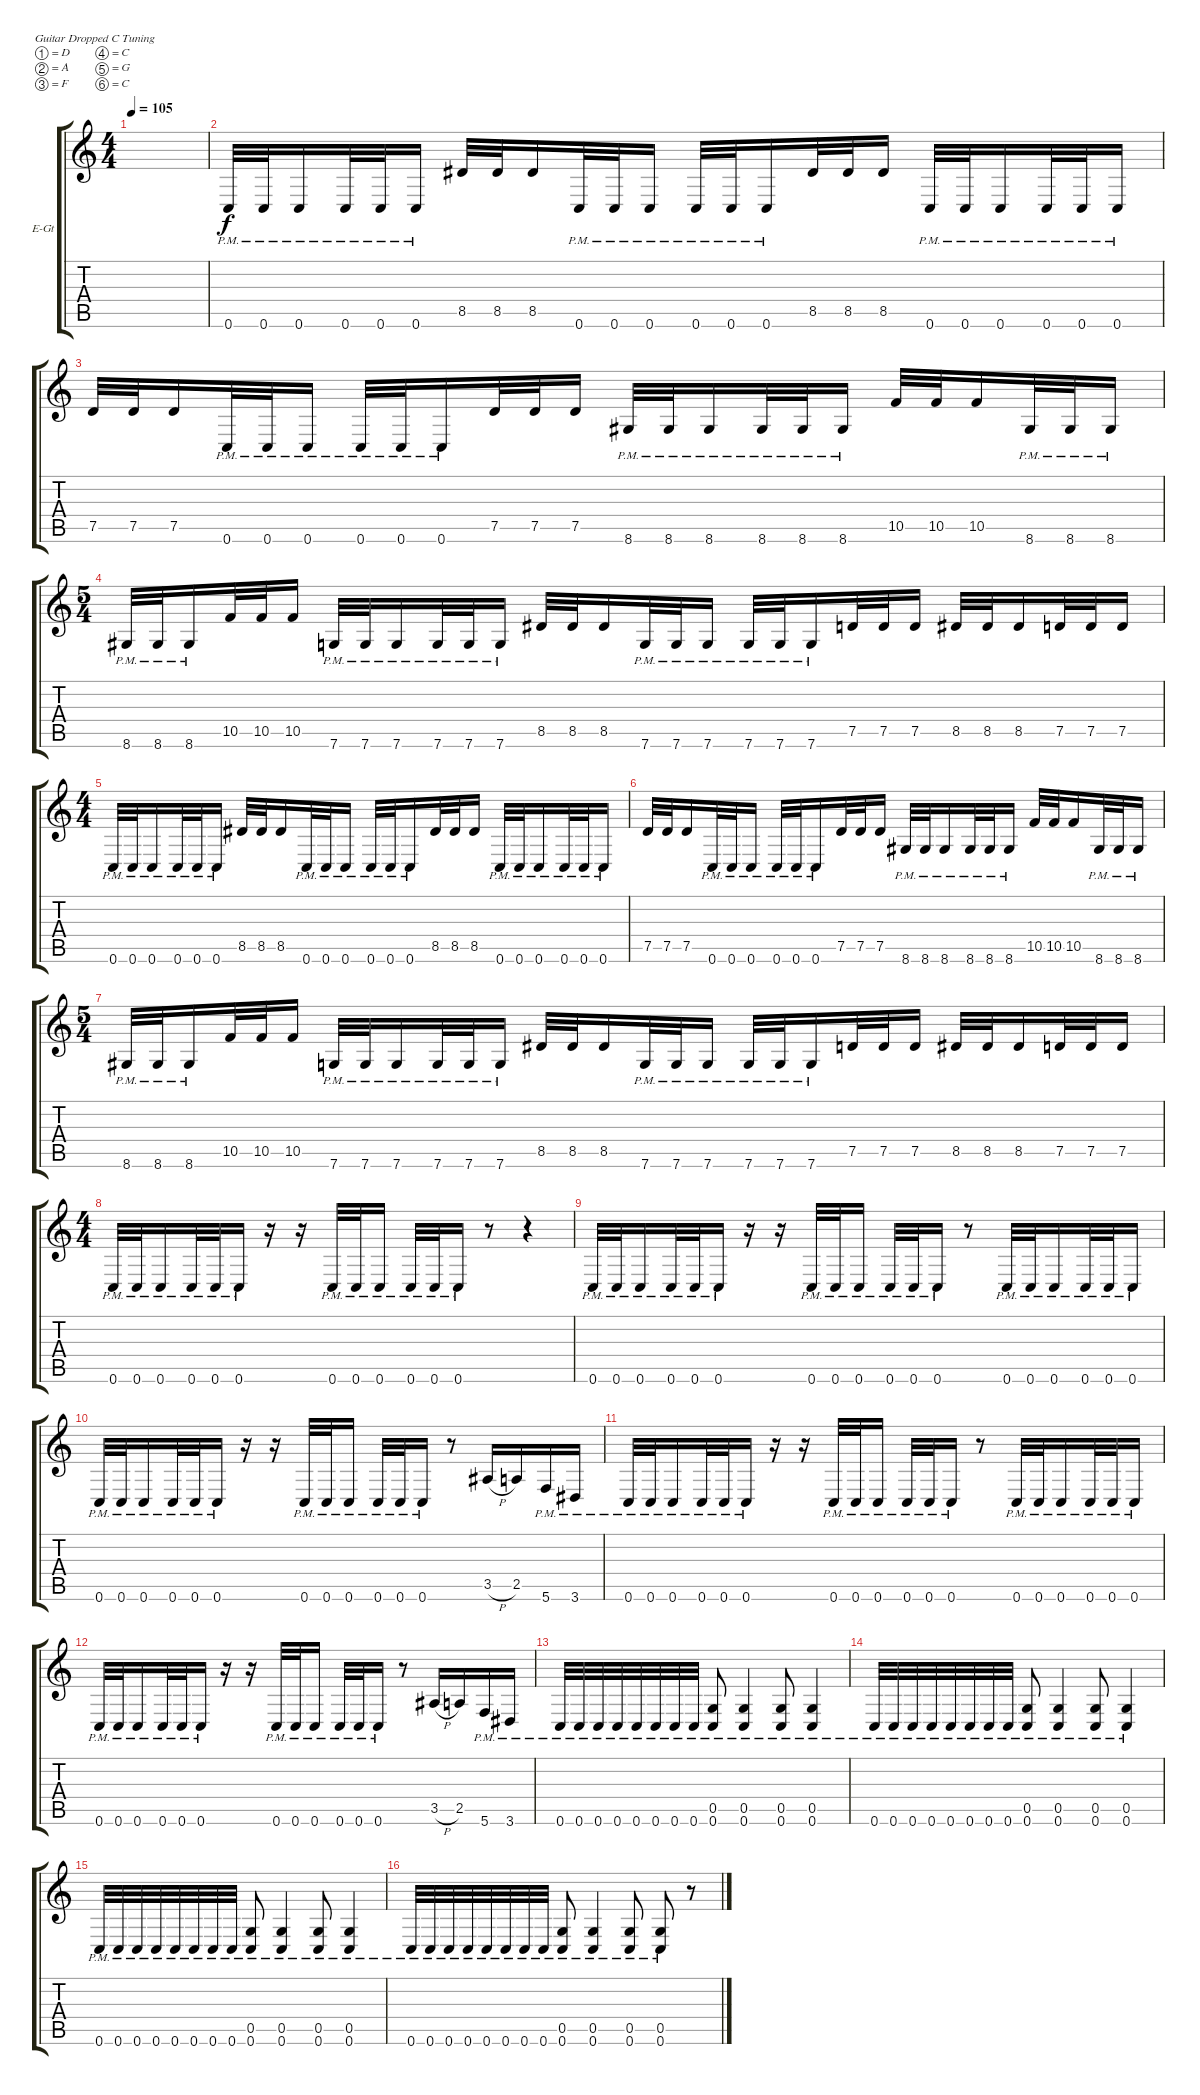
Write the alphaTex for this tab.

\defaultSystemsLayout 4
\bracketExtendMode groupsimilarinstruments
\firstSystemTrackNameOrientation horizontal
\otherSystemsTrackNameOrientation horizontal
\track ("Electric Guitar" "E-Gt") {instrument overdrivenguitar}
\staff {score tabs}
\tuning (D4 A3 F3 C3 G2 C2)
\ts (4 4)
\tempo 105
\clef g2
\scale
0.485477
\ks c
|
\scale
0.257261 0.6{pm}.32 0.6{pm}.32 0.6{pm}.16 0.6{pm}.32 0.6{pm}.32 0.6{pm}.16 8.5.32 8.5.32 8.5.16 0.6{pm}.32 0.6{pm}.32 0.6{pm}.16 0.6{pm}.32 0.6{pm}.32 0.6{pm}.16 8.5.32 8.5.32 8.5.16 0.6{pm}.32 0.6{pm}.32 0.6{pm}.16 0.6{pm}.32 0.6{pm}.32 0.6{pm}.16 |
\scale
0.257261 7.5.32 7.5.32 7.5.16 0.6{pm}.32 0.6{pm}.32 0.6{pm}.16 0.6{pm}.32 0.6{pm}.32 0.6{pm}.16 7.5.32 7.5.32 7.5.16 8.6{pm}.32 8.6{pm}.32 8.6{pm}.16 8.6{pm}.32 8.6{pm}.32 8.6{pm}.16 10.5.32 10.5.32 10.5.16 8.6{pm}.32 8.6{pm}.32 8.6{pm}.16 |
\ts (5 4)
\scale
0.39527 8.6{pm}.32 8.6{pm}.32 8.6{pm}.16 10.5.32 10.5.32 10.5.16 7.6{pm}.32 7.6{pm}.32 7.6{pm}.16 7.6{pm}.32 7.6{pm}.32 7.6{pm}.16 8.5.32 8.5.32 8.5.16 7.6{pm}.32 7.6{pm}.32 7.6{pm}.16 7.6{pm}.32 7.6{pm}.32 7.6{pm}.16 7.5.32 7.5.32 7.5.16 8.5.32 8.5.32 8.5.16 7.5.32 7.5.32 7.5.16 |
\ts (4 4)
\scale
0.39527 0.6{pm}.32 0.6{pm}.32 0.6{pm}.16 0.6{pm}.32 0.6{pm}.32 0.6{pm}.16 8.5.32 8.5.32 8.5.16 0.6{pm}.32 0.6{pm}.32 0.6{pm}.16 0.6{pm}.32 0.6{pm}.32 0.6{pm}.16 8.5.32 8.5.32 8.5.16 0.6{pm}.32 0.6{pm}.32 0.6{pm}.16 0.6{pm}.32 0.6{pm}.32 0.6{pm}.16 |
\scale
0.209459 7.5.32 7.5.32 7.5.16 0.6{pm}.32 0.6{pm}.32 0.6{pm}.16 0.6{pm}.32 0.6{pm}.32 0.6{pm}.16 7.5.32 7.5.32 7.5.16 8.6{pm}.32 8.6{pm}.32 8.6{pm}.16 8.6{pm}.32 8.6{pm}.32 8.6{pm}.16 10.5.32 10.5.32 10.5.16 8.6{pm}.32 8.6{pm}.32 8.6{pm}.16 |
\ts (5 4)
8.6{pm}.32 8.6{pm}.32 8.6{pm}.16 10.5.32 10.5.32 10.5.16 7.6{pm}.32 7.6{pm}.32 7.6{pm}.16 7.6{pm}.32 7.6{pm}.32 7.6{pm}.16 8.5.32 8.5.32 8.5.16 7.6{pm}.32 7.6{pm}.32 7.6{pm}.16 7.6{pm}.32 7.6{pm}.32 7.6{pm}.16 7.5.32 7.5.32 7.5.16 8.5.32 8.5.32 8.5.16 7.5.32 7.5.32 7.5.16 |
\ts (4 4)
0.6{pm}.32 0.6{pm}.32 0.6{pm}.16 0.6{pm}.32 0.6{pm}.32 0.6{pm}.16 r.16 r.16 0.6{pm}.32 0.6{pm}.32 0.6{pm}.16 0.6{pm}.32 0.6{pm}.32 0.6{pm}.16 r.8 r.4 |
0.6{pm}.32 0.6{pm}.32 0.6{pm}.16 0.6{pm}.32 0.6{pm}.32 0.6{pm}.16 r.16 r.16 0.6{pm}.32 0.6{pm}.32 0.6{pm}.16 0.6{pm}.32 0.6{pm}.32 0.6{pm}.16 r.8 0.6{pm}.32 0.6{pm}.32 0.6{pm}.16 0.6{pm}.32 0.6{pm}.32 0.6{pm}.16 |
0.6{pm}.32 0.6{pm}.32 0.6{pm}.16 0.6{pm}.32 0.6{pm}.32 0.6{pm}.16 r.16 r.16 0.6{pm}.32 0.6{pm}.32 0.6{pm}.16 0.6{pm}.32 0.6{pm}.32 0.6{pm}.16 r.8 3.5{h}.16 2.5.16 5.6{pm}.16 3.6{pm}.16 |
0.6{pm}.32 0.6{pm}.32 0.6{pm}.16 0.6{pm}.32 0.6{pm}.32 0.6{pm}.16 r.16 r.16 0.6{pm}.32 0.6{pm}.32 0.6{pm}.16 0.6{pm}.32 0.6{pm}.32 0.6{pm}.16 r.8 0.6{pm}.32 0.6{pm}.32 0.6{pm}.16 0.6{pm}.32 0.6{pm}.32 0.6{pm}.16 |
0.6{pm}.32 0.6{pm}.32 0.6{pm}.16 0.6{pm}.32 0.6{pm}.32 0.6{pm}.16 r.16 r.16 0.6{pm}.32 0.6{pm}.32 0.6{pm}.16 0.6{pm}.32 0.6{pm}.32 0.6{pm}.16 r.8 3.5{h}.16 2.5.16 5.6{pm}.16 3.6{pm}.16 |
0.6{pm}.32 0.6{pm}.32 0.6{pm}.32 0.6{pm}.32 0.6{pm}.32 0.6{pm}.32 0.6{pm}.32 0.6{pm}.32 (0.6{pm} 0.5{pm}).8 (0.6{pm} 0.5{pm}).4 (0.6{pm} 0.5{pm}).8 (0.6{pm} 0.5{pm}).4 |
0.6{pm}.32 0.6{pm}.32 0.6{pm}.32 0.6{pm}.32 0.6{pm}.32 0.6{pm}.32 0.6{pm}.32 0.6{pm}.32 (0.6{pm} 0.5{pm}).8 (0.6{pm} 0.5{pm}).4 (0.6{pm} 0.5{pm}).8 (0.6{pm} 0.5{pm}).4 |
0.6{pm}.32 0.6{pm}.32 0.6{pm}.32 0.6{pm}.32 0.6{pm}.32 0.6{pm}.32 0.6{pm}.32 0.6{pm}.32 (0.6{pm} 0.5{pm}).8 (0.6{pm} 0.5{pm}).4 (0.6{pm} 0.5{pm}).8 (0.6{pm} 0.5{pm}).4 |
0.6{pm}.32 0.6{pm}.32 0.6{pm}.32 0.6{pm}.32 0.6{pm}.32 0.6{pm}.32 0.6{pm}.32 0.6{pm}.32 (0.6{pm} 0.5{pm}).8 (0.6{pm} 0.5{pm}).4 (0.6{pm} 0.5{pm}).8 (0.6{pm} 0.5{pm}).8 r.8
